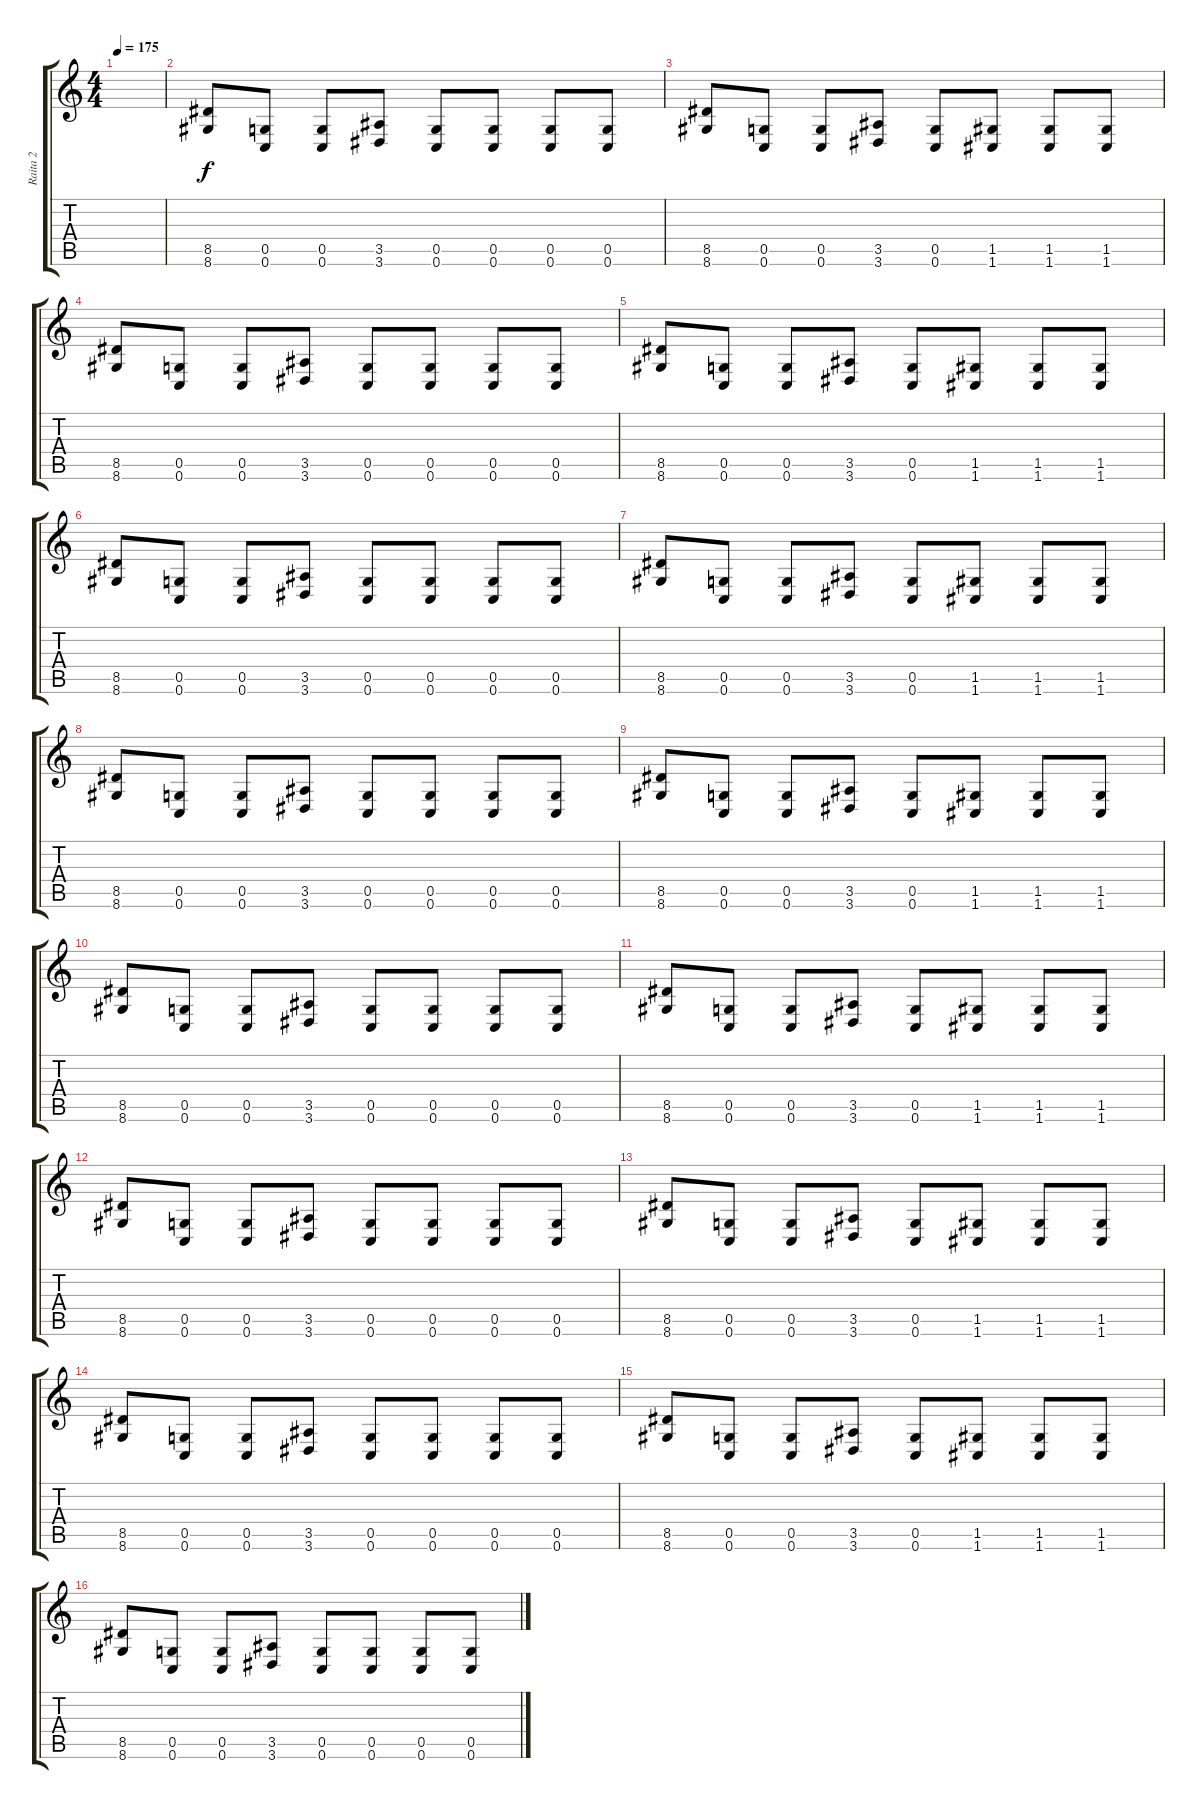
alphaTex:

\track ("Raita 2" "Raita 2") {instrument distortionguitar}
\staff {score tabs}
\tuning (E4 C4 G3 C3 G2 C2) {hide}
\ts (4 4)
\tempo 175
\clef g2
\ks c
|
(8.5 8.6).8 (0.5 0.6).8 (0.5 0.6).8 (3.5 3.6).8 (0.5 0.6).8 (0.5 0.6).8 (0.5 0.6).8 (0.5 0.6).8 |
(8.5 8.6).8 (0.5 0.6).8 (0.5 0.6).8 (3.5 3.6).8 (0.5 0.6).8 (1.5 1.6).8 (1.5 1.6).8 (1.5 1.6).8 |
(8.5 8.6).8 (0.5 0.6).8 (0.5 0.6).8 (3.5 3.6).8 (0.5 0.6).8 (0.5 0.6).8 (0.5 0.6).8 (0.5 0.6).8 |
(8.5 8.6).8 (0.5 0.6).8 (0.5 0.6).8 (3.5 3.6).8 (0.5 0.6).8 (1.5 1.6).8 (1.5 1.6).8 (1.5 1.6).8 |
(8.5 8.6).8 (0.5 0.6).8 (0.5 0.6).8 (3.5 3.6).8 (0.5 0.6).8 (0.5 0.6).8 (0.5 0.6).8 (0.5 0.6).8 |
(8.5 8.6).8 (0.5 0.6).8 (0.5 0.6).8 (3.5 3.6).8 (0.5 0.6).8 (1.5 1.6).8 (1.5 1.6).8 (1.5 1.6).8 |
(8.5 8.6).8 (0.5 0.6).8 (0.5 0.6).8 (3.5 3.6).8 (0.5 0.6).8 (0.5 0.6).8 (0.5 0.6).8 (0.5 0.6).8 |
(8.5 8.6).8 (0.5 0.6).8 (0.5 0.6).8 (3.5 3.6).8 (0.5 0.6).8 (1.5 1.6).8 (1.5 1.6).8 (1.5 1.6).8 |
(8.5 8.6).8 (0.5 0.6).8 (0.5 0.6).8 (3.5 3.6).8 (0.5 0.6).8 (0.5 0.6).8 (0.5 0.6).8 (0.5 0.6).8 |
(8.5 8.6).8 (0.5 0.6).8 (0.5 0.6).8 (3.5 3.6).8 (0.5 0.6).8 (1.5 1.6).8 (1.5 1.6).8 (1.5 1.6).8 |
(8.5 8.6).8 (0.5 0.6).8 (0.5 0.6).8 (3.5 3.6).8 (0.5 0.6).8 (0.5 0.6).8 (0.5 0.6).8 (0.5 0.6).8 |
(8.5 8.6).8 (0.5 0.6).8 (0.5 0.6).8 (3.5 3.6).8 (0.5 0.6).8 (1.5 1.6).8 (1.5 1.6).8 (1.5 1.6).8 |
(8.5 8.6).8 (0.5 0.6).8 (0.5 0.6).8 (3.5 3.6).8 (0.5 0.6).8 (0.5 0.6).8 (0.5 0.6).8 (0.5 0.6).8 |
(8.5 8.6).8 (0.5 0.6).8 (0.5 0.6).8 (3.5 3.6).8 (0.5 0.6).8 (1.5 1.6).8 (1.5 1.6).8 (1.5 1.6).8 |
(8.5 8.6).8 (0.5 0.6).8 (0.5 0.6).8 (3.5 3.6).8 (0.5 0.6).8 (0.5 0.6).8 (0.5 0.6).8 (0.5 0.6).8
